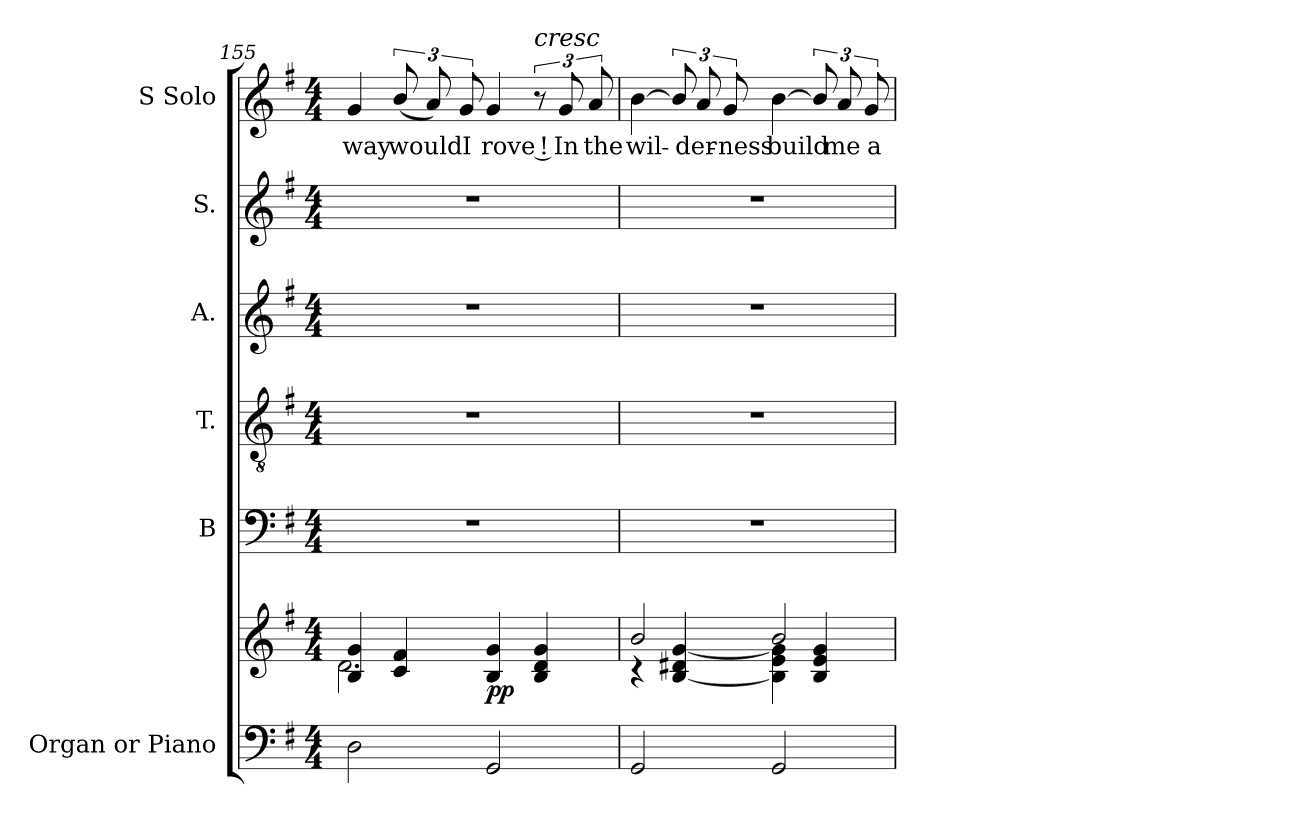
**kern	**kern	**dynam	**kern	**kern	**kern	**kern	**kern	**text
*part6	*part6	*part6	*part5	*part4	*part3	*part2	*part1	*part1
*staff7	*staff6	*staff6/7	*staff5	*staff4	*staff3	*staff2	*staff1	*staff1
*I"Organ or  Piano	*	*	*I"B	*I"T.	*I"A.	*I"S.	*I"S    Solo	*
*	*	*	*I'B.	*I'T.	*I'A.	*I'S.	*I'S.	*
!!LO:PB:g=z
*clefF4	*clefG2	*	*clefF4	*clefGv2	*clefG2	*clefG2	*clefG2	*
*	*	*	*	*ITrd7c12	*	*	*	*
*k[f#]	*k[f#]	*	*k[f#]	*k[f#]	*k[f#]	*k[f#]	*k[f#]	*
*G:	*G:	*	*G:	*G:	*G:	*G:	*G:	*
*M4/4	*M4/4	*	*M4/4	*M4/4	*M4/4	*M4/4	*M4/4	*
=155	=155	=155	=155	=155	=155	=155	=155	=155
*	*^	*	*	*	*	*	*	*
2D\	4B/ 4g/	2.d\	.	1r	1r	1r	1r	4g/	-way
.	4c/ 4f#/	.	.	.	.	.	.	(12b/	would
.	.	.	.	.	.	.	.	12a/)	.
.	.	.	.	.	.	.	.	12g/	I
!	!	!	!LO:DY:b	!	!	!	!	!	!
2GG/	4B/ 4g/	.	pp	.	.	.	.	4g/	rove !
!	!	!	!	!	!	!	!	!LO:TX:a:i:t=cresc	!
.	4B/ 4d/ 4g/	4ryy	.	.	.	.	.	12r	.
.	.	.	.	.	.	.	.	12g/	In
.	.	.	.	.	.	.	.	12a/	the
=156	=156	=156	=156	=156	=156	=156	=156	=156	=156
2GG/	2b/	4r	.	1r	1r	1r	1r	[4b\	wil-
.	.	[4B/ 4d#X/ [4g/	.	.	.	.	.	12b/]	.
.	.	.	.	.	.	.	.	12a/	-der-
.	.	.	.	.	.	.	.	12g/	-ness
2GG/	2b/	4B\] 4e\ 4g\]	.	.	.	.	.	[4b\	build
.	.	4B/ 4e/ 4g/	.	.	.	.	.	12b/]	.
.	.	.	.	.	.	.	.	12a/	me
.	.	.	.	.	.	.	.	12g/	a
*	*v	*v	*	*	*	*	*	*	*
=	=	=	=	=	=	=	=	=
*-	*-	*-	*-	*-	*-	*-	*-	*-
